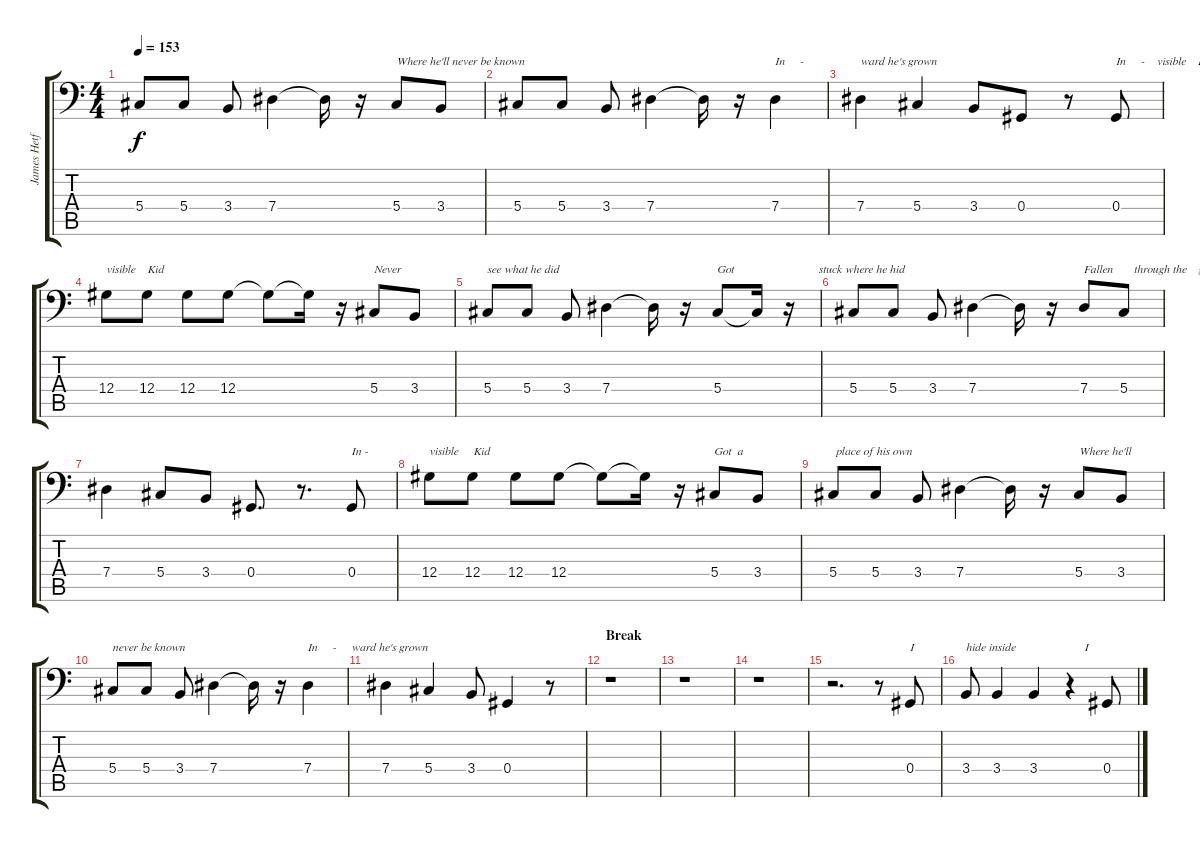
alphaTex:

\track ("James Hetfield (Vocals)" "James Hetf") {instrument lead8bassandlead}
\staff {score tabs}
\tuning (Bb3 F3 Db3 Ab2 Eb2 Ab1) {hide}
\ts (4 4)
\tempo 153
\clef f4
\ks c
5.4.8{dy f} 5.4.8 3.4.8 7.4.4 7.4{t}.16 r.16 5.4.8{txt "Where he'll never be known"} 3.4.8 |
5.4.8 5.4.8 3.4.8 7.4.4 7.4{t}.16 r.16 7.4.4{txt "In     -"} |
7.4.4{txt "ward he's grown"} 5.4.4 3.4.8 0.4.8 r.8 0.4.8{txt "In     -    visible    Kid"} |
12.4.8{txt "visible    Kid"} 12.4.8 12.4.8 12.4.8 12.4{t}.8 12.4{t}.16 r.16 5.4.8{txt "Never           "} 3.4.8 |
5.4.8{txt "see what he did"} 5.4.8 3.4.8 7.4.4 7.4{t}.16 r.16 5.4.8{txt "Got"} 5.4{t}.16 r.16{txt "          stuck where he hid"} |
5.4.8 5.4.8 3.4.8 7.4.4 7.4{t}.16 r.16 7.4.8{txt "Fallen       through the    grid"} 5.4.8 |
7.4.4 5.4.8 3.4.8 0.4.8{d} r.8{d} 0.4.8{txt "In - "} |
12.4.8{txt "visible     Kid"} 12.4.8 12.4.8 12.4.8 12.4{t}.8 12.4{t}.16 r.16 5.4.8{txt "Got  a          "} 3.4.8 |
5.4.8{txt " place of his own"} 5.4.8 3.4.8 7.4.4 7.4{t}.16 r.16 5.4.8{txt "Where he'll "} 3.4.8 |
5.4.8{txt "never be known"} 5.4.8 3.4.8 7.4.4 7.4{t}.16 r.16 7.4.4{txt "In     -     ward he's grown"} |
7.4.4 5.4.4 3.4.8 0.4.4 r.8 |
\section ("" "Break")
r.1 |
r.1 |
r.1 |
r.2{d} r.8 0.4.8{txt "I"} |
3.4.8{txt "hide inside                       I"} 3.4.4 3.4.4 r.4 0.4.8
